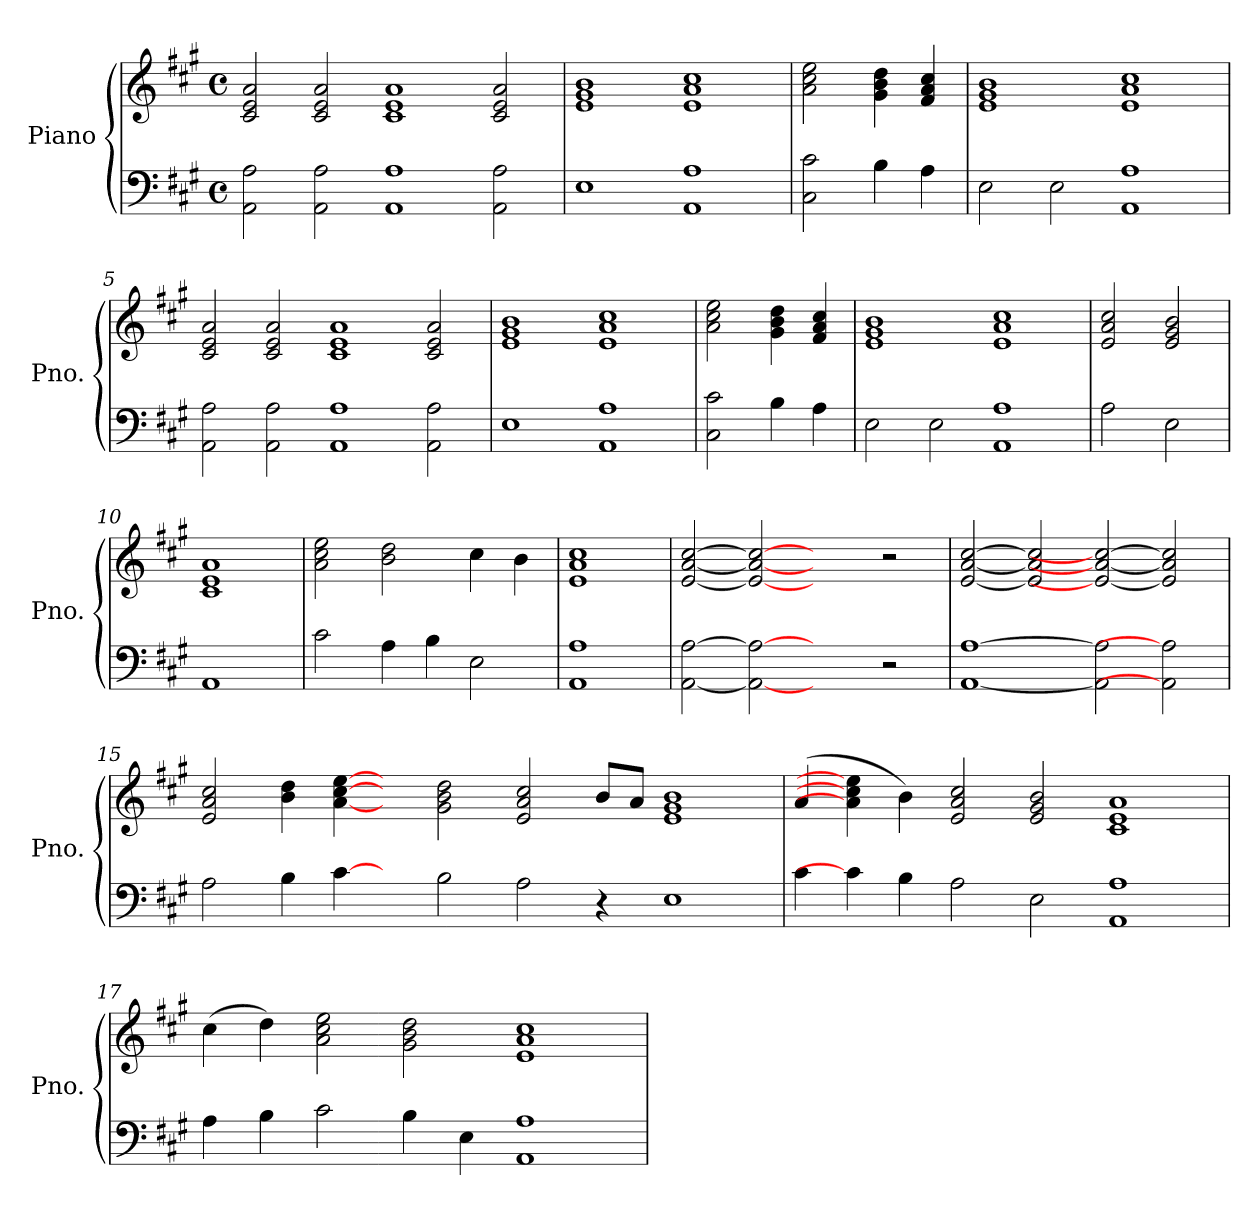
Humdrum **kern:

**kern	**kern
*part1	*part1
*staff2	*staff1
*I"Piano	*
*I'Pno.	*
*clefF4	*clefG2
*k[f#c#g#]	*k[f#c#g#]
*M4/4	*M4/4
*met(c)	*met(c)
=1	=1
2AA\ 2A\	2c#/ 2e/ 2a/
2AA\ 2A\	2c#/ 2e/ 2a/
1AA 1A	1c# 1e 1a
2AA\ 2A\	2c#/ 2e/ 2a/
=2	=2
1E	1e 1g# 1b
1AA 1A	1e 1a 1cc#
=3	=3
2C#\ 2c#\	2a\ 2cc#\ 2ee\
4B\	4g#\ 4b\ 4dd\
4A\	4f#/ 4a/ 4cc#/
=4	=4
2E\	1e 1g# 1b
2E\	.
1AA 1A	1e 1a 1cc#
=5	=5
2AA\ 2A\	2c#/ 2e/ 2a/
2AA\ 2A\	2c#/ 2e/ 2a/
1AA 1A	1c# 1e 1a
2AA\ 2A\	2c#/ 2e/ 2a/
=6	=6
1E	1e 1g# 1b
1AA 1A	1e 1a 1cc#
=7	=7
2C#\ 2c#\	2a\ 2cc#\ 2ee\
4B\	4g#\ 4b\ 4dd\
4A\	4f#/ 4a/ 4cc#/
=8	=8
2E\	1e 1g# 1b
2E\	.
1AA 1A	1e 1a 1cc#
=9	=9
2A\	2e/ 2a/ 2cc#/
2E\	2e/ 2g#/ 2b/
!!LO:LB:g=z
=10	=10
1AA	1c# 1e 1a
=11	=11
2c#\	2a\ 2cc#\ 2ee\
4A\	2b\ 2dd\
4B\	.
2E\	4cc#\
.	4b\
=12	=12
1AA 1A	1e 1a 1cc#
=13	=13
[2AA\ [2A\	[2e/ [2a/ [2cc#/
2AA_ 2A_	2e_ 2a_ 2cc#_
2ryy	2ryy
2r	2r
=14	=14
[1AA [1A	[2e/ [2a/ [2cc#/
.	2e] 2a] 2cc#]
2AA] 2A]	2e/_ 2a/_ 2cc#/_
2AA\] 2A\]	2e/] 2a/] 2cc#/]
=15	=15
2A\	2e/ 2a/ 2cc#/
4B\	4b\ 4dd\
[4c#\	[4a\ [4cc#\ [4ee\
4ryy	4ryy
2B\	2g#\ 2b\ 2dd\
2A\	2e/ 2a/ 2cc#/
4r	8b/L
.	8a/J
1E	1e 1g# 1b
=16	=16
4c#\	(4a/
4c#\]	4a\] 4cc#\] 4ee\]
4B\	4b\)
2A\	2e/ 2a/ 2cc#/
2E\	2e/ 2g#/ 2b/
1AA 1A	1c# 1e 1a
=17	=17
4A\	(4cc#\
4B\	4dd\)
2c#\	2a\ 2cc#\ 2ee\
4B\	2g#\ 2b\ 2dd\
4E\	.
1AA 1A	1e 1a 1cc#
=	=
*-	*-
